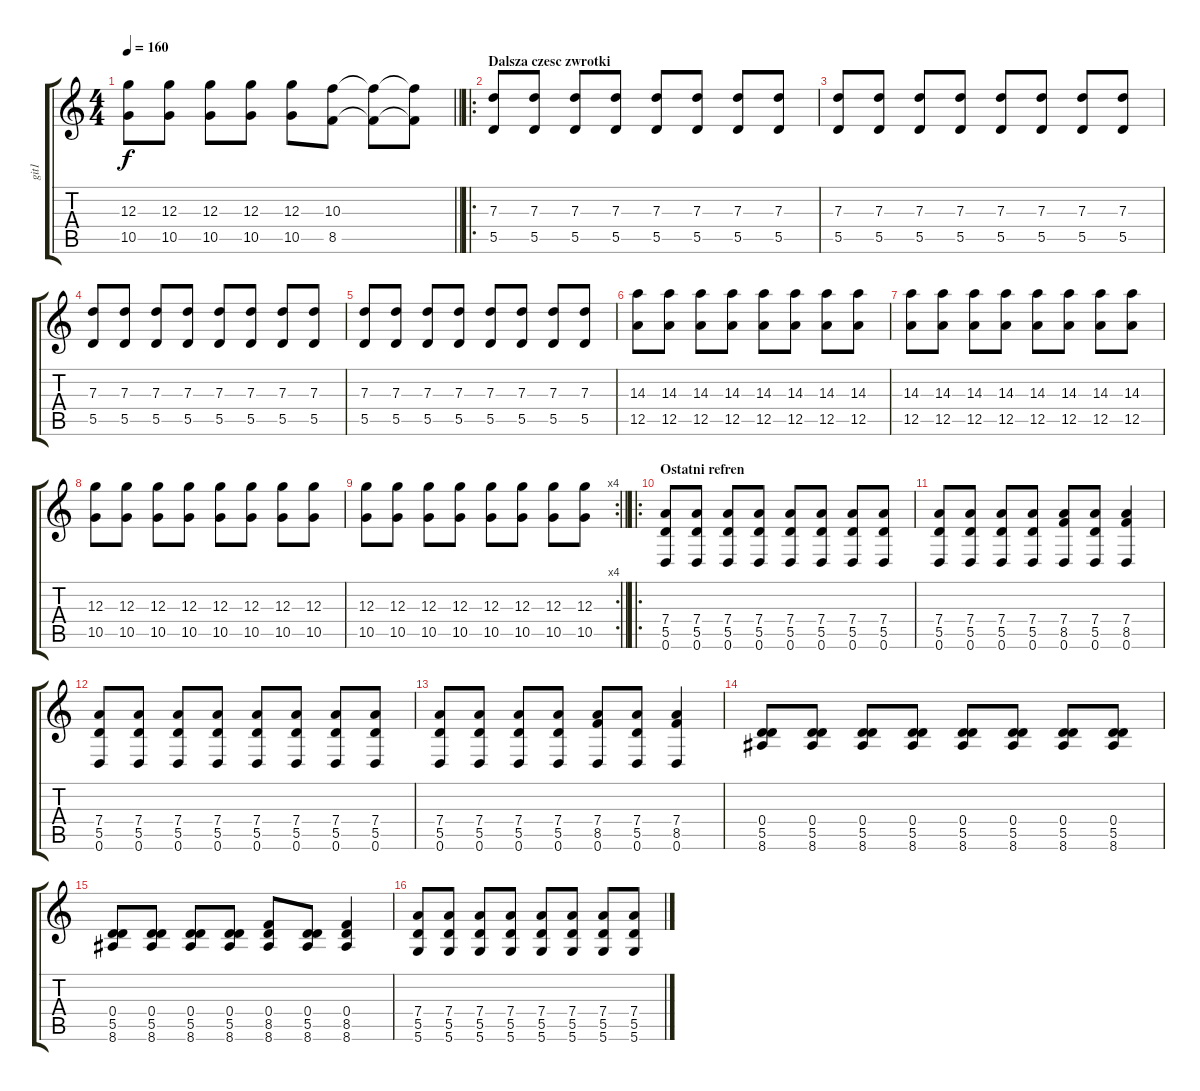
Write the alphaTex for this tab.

\track ("git1" "git1") {instrument distortionguitar}
\staff {score tabs}
\tuning (E4 B3 G3 D3 A2 D2) {hide}
\ts (4 4)
\tempo 160
\clef g2
\barLineRight lightlight
\ks c
(12.3 10.5).8{dy f} (12.3 10.5).8 (12.3 10.5).8 (12.3 10.5).8 (12.3 10.5).8 (10.3 8.5).8 (10.3{t} 8.5{t}).8 (10.3{t} 8.5{t}).8 |
\ro
\section ("" "Dalsza czesc zwrotki")
(7.3 5.5).8 (7.3 5.5).8 (7.3 5.5).8 (7.3 5.5).8 (7.3 5.5).8 (7.3 5.5).8 (7.3 5.5).8 (7.3 5.5).8 |
(7.3 5.5).8 (7.3 5.5).8 (7.3 5.5).8 (7.3 5.5).8 (7.3 5.5).8 (7.3 5.5).8 (7.3 5.5).8 (7.3 5.5).8 |
(7.3 5.5).8 (7.3 5.5).8 (7.3 5.5).8 (7.3 5.5).8 (7.3 5.5).8 (7.3 5.5).8 (7.3 5.5).8 (7.3 5.5).8 |
(7.3 5.5).8 (7.3 5.5).8 (7.3 5.5).8 (7.3 5.5).8 (7.3 5.5).8 (7.3 5.5).8 (7.3 5.5).8 (7.3 5.5).8 |
(14.3 12.5).8 (14.3 12.5).8 (14.3 12.5).8 (14.3 12.5).8 (14.3 12.5).8 (14.3 12.5).8 (14.3 12.5).8 (14.3 12.5).8 |
(14.3 12.5).8 (14.3 12.5).8 (14.3 12.5).8 (14.3 12.5).8 (14.3 12.5).8 (14.3 12.5).8 (14.3 12.5).8 (14.3 12.5).8 |
(12.3 10.5).8 (12.3 10.5).8 (12.3 10.5).8 (12.3 10.5).8 (12.3 10.5).8 (12.3 10.5).8 (12.3 10.5).8 (12.3 10.5).8 |
\rc 4
\barLineRight lightlight
(12.3 10.5).8 (12.3 10.5).8 (12.3 10.5).8 (12.3 10.5).8 (12.3 10.5).8 (12.3 10.5).8 (12.3 10.5).8 (12.3 10.5).8 |
\ro
\section ("" "Ostatni refren")
(7.4 5.5 0.6).8 (7.4 5.5 0.6).8 (7.4 5.5 0.6).8 (7.4 5.5 0.6).8 (7.4 5.5 0.6).8 (7.4 5.5 0.6).8 (7.4 5.5 0.6).8 (7.4 5.5 0.6).8 |
(7.4 5.5 0.6).8 (7.4 5.5 0.6).8 (7.4 5.5 0.6).8 (7.4 5.5 0.6).8 (7.4 8.5 0.6).8 (7.4 5.5 0.6).8 (7.4 8.5 0.6).4 |
(7.4 5.5 0.6).8 (7.4 5.5 0.6).8 (7.4 5.5 0.6).8 (7.4 5.5 0.6).8 (7.4 5.5 0.6).8 (7.4 5.5 0.6).8 (7.4 5.5 0.6).8 (7.4 5.5 0.6).8 |
(7.4 5.5 0.6).8 (7.4 5.5 0.6).8 (7.4 5.5 0.6).8 (7.4 5.5 0.6).8 (7.4 8.5 0.6).8 (7.4 5.5 0.6).8 (7.4 8.5 0.6).4 |
(0.4 5.5 8.6).8 (0.4 5.5 8.6).8 (0.4 5.5 8.6).8 (0.4 5.5 8.6).8 (0.4 5.5 8.6).8 (0.4 5.5 8.6).8 (0.4 5.5 8.6).8 (0.4 5.5 8.6).8 |
(0.4 5.5 8.6).8 (0.4 5.5 8.6).8 (0.4 5.5 8.6).8 (0.4 5.5 8.6).8 (0.4 8.5 8.6).8 (0.4 5.5 8.6).8 (0.4 8.5 8.6).4 |
(7.4 5.5 5.6).8 (7.4 5.5 5.6).8 (7.4 5.5 5.6).8 (7.4 5.5 5.6).8 (7.4 5.5 5.6).8 (7.4 5.5 5.6).8 (7.4 5.5 5.6).8 (7.4 5.5 5.6).8
